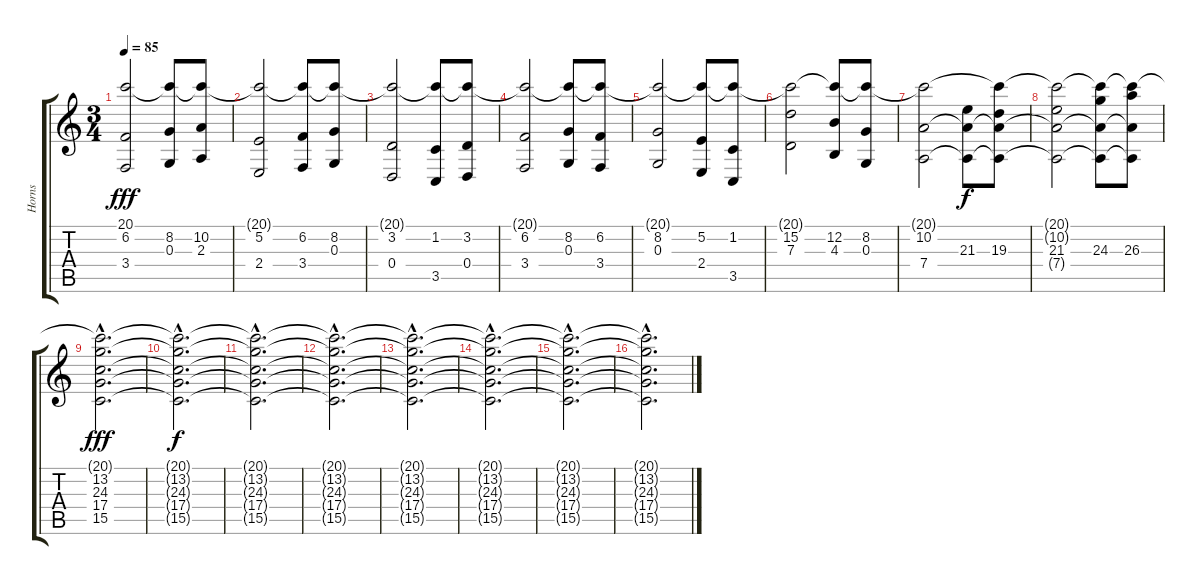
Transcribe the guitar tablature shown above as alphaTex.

\track ("Horns" "Horns") {instrument lead1square}
\staff {score tabs}
\tuning (E4 B3 G3 D3 A2 C2) {hide}
\ts (3 4)
\tempo 85
\clef g2
\ks c
(20.1{t} 6.2 3.4).2{dy fff} (20.1{t} 8.2 0.3).8 (20.1{t} 10.2 2.3).8 |
(20.1{t} 5.2 2.4).2 (20.1{t} 6.2 3.4).8 (20.1{t} 8.2 0.3).8 |
(20.1{t} 3.2 0.4).2 (20.1{t} 1.2 3.5).8 (20.1{t} 3.2 0.4).8 |
(20.1{t} 6.2 3.4).2 (20.1{t} 8.2 0.3).8 (20.1{t} 6.2 3.4).8 |
(20.1{t} 8.2 0.3).2 (20.1{t} 5.2 2.4).8 (20.1{t} 1.2 3.5).8 |
(20.1{t} 15.2 7.3).2 (20.1{t} 12.2 4.3).8 (20.1{t} 8.2 0.3).8 |
(20.1{t} 10.2 7.4).2 (10.2{t} 21.3 7.4{t}).8{dy f} (20.1{t} 10.2{t} 19.3 7.4{t}).8 |
(20.1{t} 10.2{t} 21.3 7.4{t}).2 (20.1{t} 10.2{t} 24.3 7.4{t}).8 (20.1{t} 10.2{t} 26.3 7.4{t}).8 |
(20.1{hac t} 13.2{hac} 24.3{hac} 17.4{hac} 15.5{hac}).2{d dy fff} |
(20.1{hac t} 13.2{hac t} 24.3{hac t} 17.4{hac t} 15.5{hac t}).2{d dy f} |
(20.1{hac t} 13.2{hac t} 24.3{hac t} 17.4{hac t} 15.5{hac t}).2{d} |
(20.1{hac t} 13.2{hac t} 24.3{hac t} 17.4{hac t} 15.5{hac t}).2{d} |
(20.1{hac t} 13.2{hac t} 24.3{hac t} 17.4{hac t} 15.5{hac t}).2{d} |
(20.1{hac t} 13.2{hac t} 24.3{hac t} 17.4{hac t} 15.5{hac t}).2{d} |
(20.1{hac t} 13.2{hac t} 24.3{hac t} 17.4{hac t} 15.5{hac t}).2{d} |
(20.1{hac t} 13.2{hac t} 24.3{hac t} 17.4{hac t} 15.5{hac t}).2{d}
